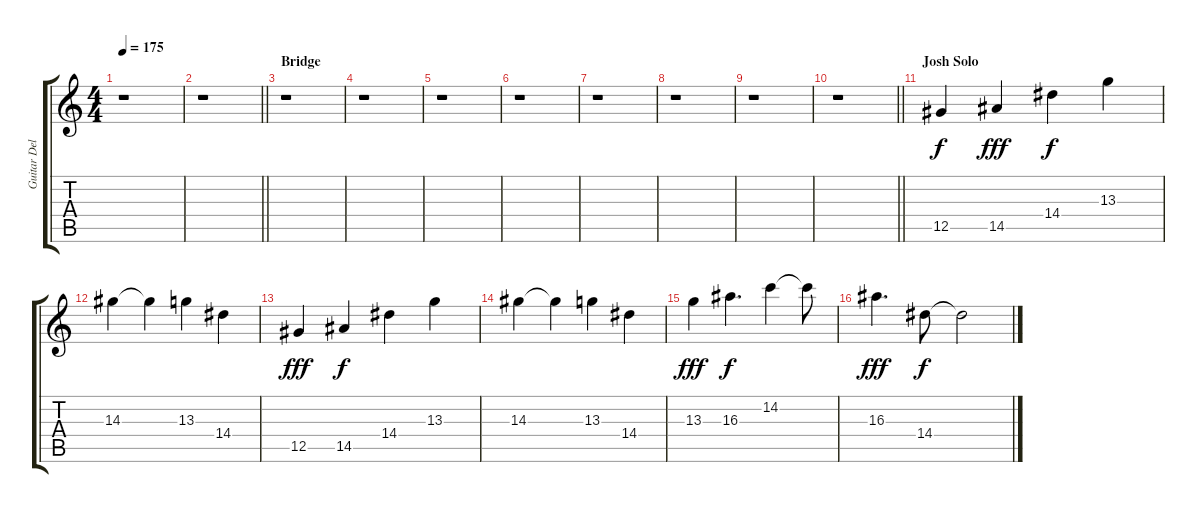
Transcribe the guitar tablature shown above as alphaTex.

\track ("Guitar Delay | Josh" "Guitar Del") {instrument overdrivenguitar}
\staff {score tabs}
\tuning (Eb4 Bb3 Gb3 Db3 Ab2 Db2) {hide}
\ts (4 4)
\tempo 175
\clef g2
\ks c
r.1{dy f} |
\barLineRight lightlight
r.1 |
\section ("" "Bridge")
r.1 |
r.1 |
r.1 |
r.1 |
r.1 |
r.1 |
r.1 |
\barLineRight lightlight
r.1 |
\section ("" "Josh Solo")
12.5.4 14.5.4{dy fff} 14.4.4{dy f} 13.3.4 |
14.3.4 14.3{t}.4 13.3.4 14.4.4 |
12.5.4{dy fff} 14.5.4{dy f} 14.4.4 13.3.4 |
14.3.4 14.3{t}.4 13.3.4 14.4.4 |
13.3.4{dy fff} 16.3.4{d dy f} 14.2.4 14.2{t}.8 |
16.3.4{d dy fff} 14.4.8{dy f} 14.4{t}.2
